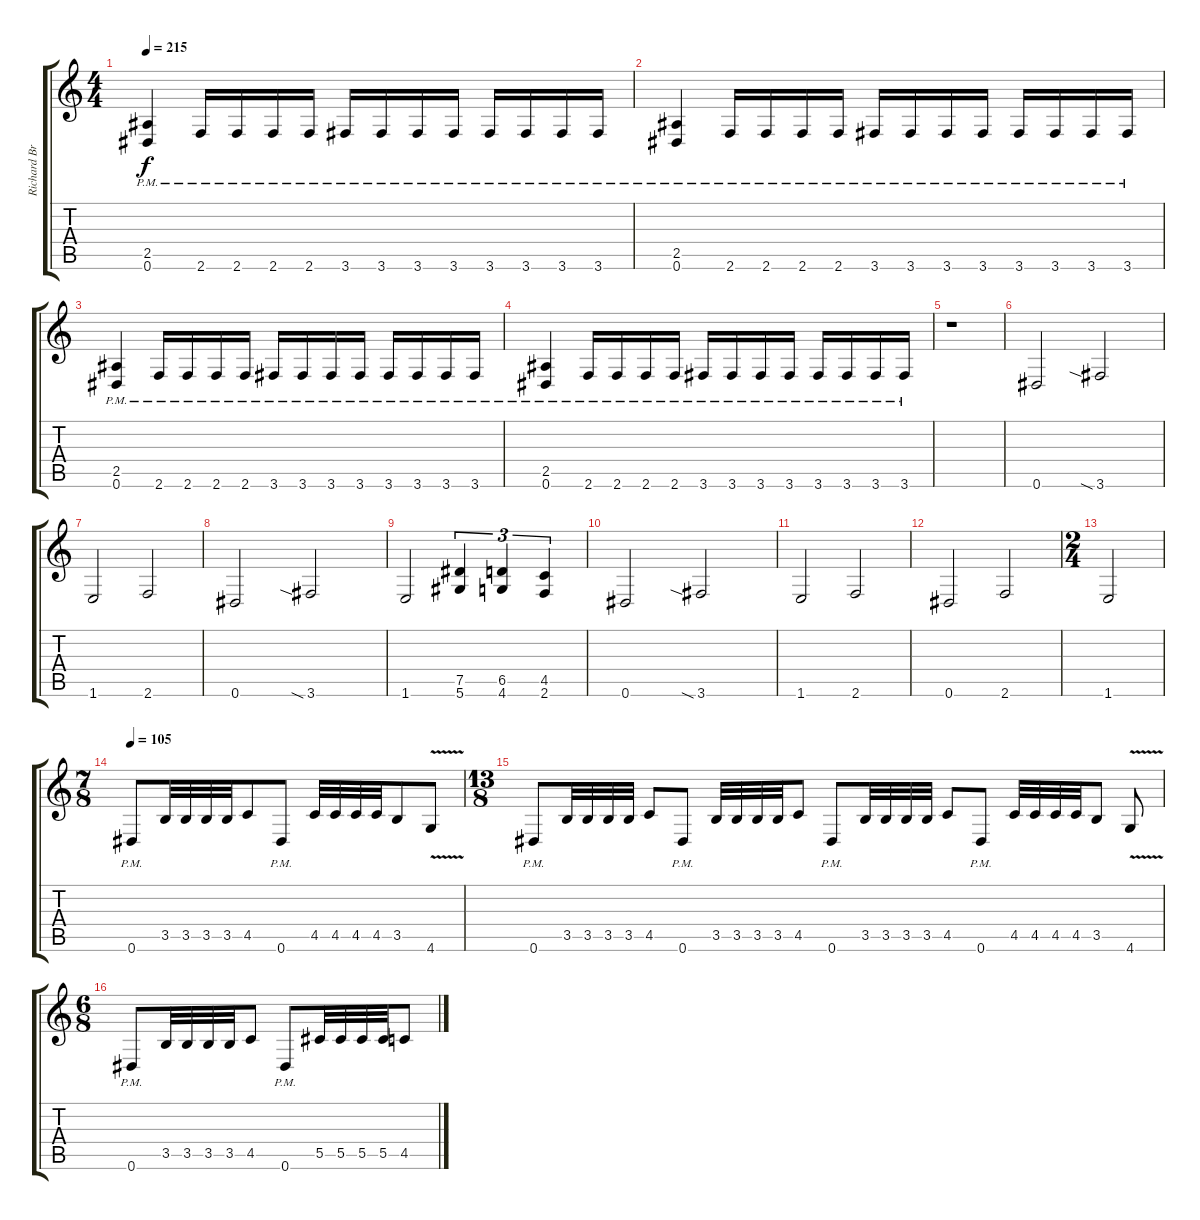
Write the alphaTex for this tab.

\track ("Richard Brunelle" "Richard Br") {instrument distortionguitar}
\staff {score tabs}
\tuning (Eb4 Bb3 Gb3 Db3 Ab2 Eb2) {hide}
\ts (4 4)
\tempo 215
\clef g2
\ks c
(2.5{pm} 0.6{pm}).4{dy f} 2.6{pm}.16 2.6{pm}.16 2.6{pm}.16 2.6{pm}.16 3.6{pm}.16 3.6{pm}.16 3.6{pm}.16 3.6{pm}.16 3.6{pm}.16 3.6{pm}.16 3.6{pm}.16 3.6{pm}.16 |
(2.5{pm} 0.6{pm}).4 2.6{pm}.16 2.6{pm}.16 2.6{pm}.16 2.6{pm}.16 3.6{pm}.16 3.6{pm}.16 3.6{pm}.16 3.6{pm}.16 3.6{pm}.16 3.6{pm}.16 3.6{pm}.16 3.6{pm}.16 |
(2.5{pm} 0.6{pm}).4 2.6{pm}.16 2.6{pm}.16 2.6{pm}.16 2.6{pm}.16 3.6{pm}.16 3.6{pm}.16 3.6{pm}.16 3.6{pm}.16 3.6{pm}.16 3.6{pm}.16 3.6{pm}.16 3.6{pm}.16 |
(2.5{pm} 0.6{pm}).4 2.6{pm}.16 2.6{pm}.16 2.6{pm}.16 2.6{pm}.16 3.6{pm}.16 3.6{pm}.16 3.6{pm}.16 3.6{pm}.16 3.6{pm}.16 3.6{pm}.16 3.6{pm}.16 3.6{pm}.16 |
r.1 |
0.6.2 3.6{sia}.2 |
1.6.2 2.6.2 |
0.6.2 3.6{sia}.2 |
1.6.2 (7.5 5.6).4{tu (3 2)} (6.5 4.6).4{tu (3 2)} (4.5 2.6).4{tu (3 2)} |
0.6.2 3.6{sia}.2 |
1.6.2 2.6.2 |
0.6.2 2.6.2 |
\ts (2 4)
1.6.2 |
\ts (7 8)
\tempo 105
0.6{pm}.8 3.5.32 3.5.32 3.5.32 3.5.32 4.5.8 0.6{pm}.8 4.5.32 4.5.32 4.5.32 4.5.32 3.5.8 4.6{v}.8 |
\ts (13 8)
0.6{pm}.8 3.5.32 3.5.32 3.5.32 3.5.32 4.5.8 0.6{pm}.8 3.5.32 3.5.32 3.5.32 3.5.32 4.5.8 0.6{pm}.8 3.5.32 3.5.32 3.5.32 3.5.32 4.5.8 0.6{pm}.8 4.5.32 4.5.32 4.5.32 4.5.32 3.5.8 4.6{v}.8 |
\ts (6 8)
0.6{pm}.8 3.5.32 3.5.32 3.5.32 3.5.32 4.5.8 0.6{pm}.8 5.5.32 5.5.32 5.5.32 5.5.32 4.5.8
